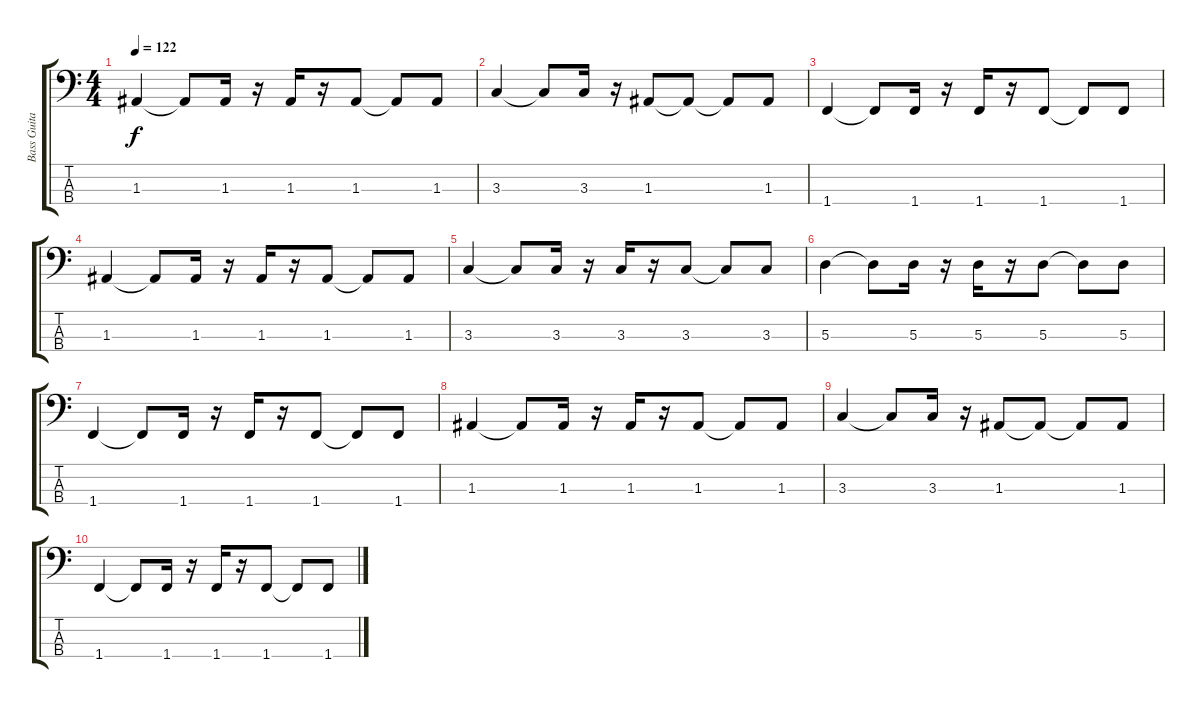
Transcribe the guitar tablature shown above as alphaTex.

\track ("Bass Guitar" "Bass Guita") {instrument electricbassfinger}
\staff {score tabs}
\tuning (G2 D2 A1 E1) {hide}
\ts (4 4)
\tempo 122
\clef f4
\ks c
1.3.4{dy f} 1.3{t}.8 1.3.16 r.16 1.3.16 r.16 1.3.8 1.3{t}.8 1.3.8 |
3.3.4 3.3{t}.8 3.3.16 r.16 1.3.8 1.3{t}.8 1.3{t}.8 1.3.8 |
1.4.4 1.4{t}.8 1.4.16 r.16 1.4.16 r.16 1.4.8 1.4{t}.8 1.4.8 |
1.3.4 1.3{t}.8 1.3.16 r.16 1.3.16 r.16 1.3.8 1.3{t}.8 1.3.8 |
3.3.4 3.3{t}.8 3.3.16 r.16 3.3.16 r.16 3.3.8 3.3{t}.8 3.3.8 |
5.3.4 5.3{t}.8 5.3.16 r.16 5.3.16 r.16 5.3.8 5.3{t}.8 5.3.8 |
1.4.4 1.4{t}.8 1.4.16 r.16 1.4.16 r.16 1.4.8 1.4{t}.8 1.4.8 |
1.3.4 1.3{t}.8 1.3.16 r.16 1.3.16 r.16 1.3.8 1.3{t}.8 1.3.8 |
3.3.4 3.3{t}.8 3.3.16 r.16 1.3.8 1.3{t}.8 1.3{t}.8 1.3.8 |
1.4.4 1.4{t}.8 1.4.16 r.16 1.4.16 r.16 1.4.8 1.4{t}.8 1.4.8
